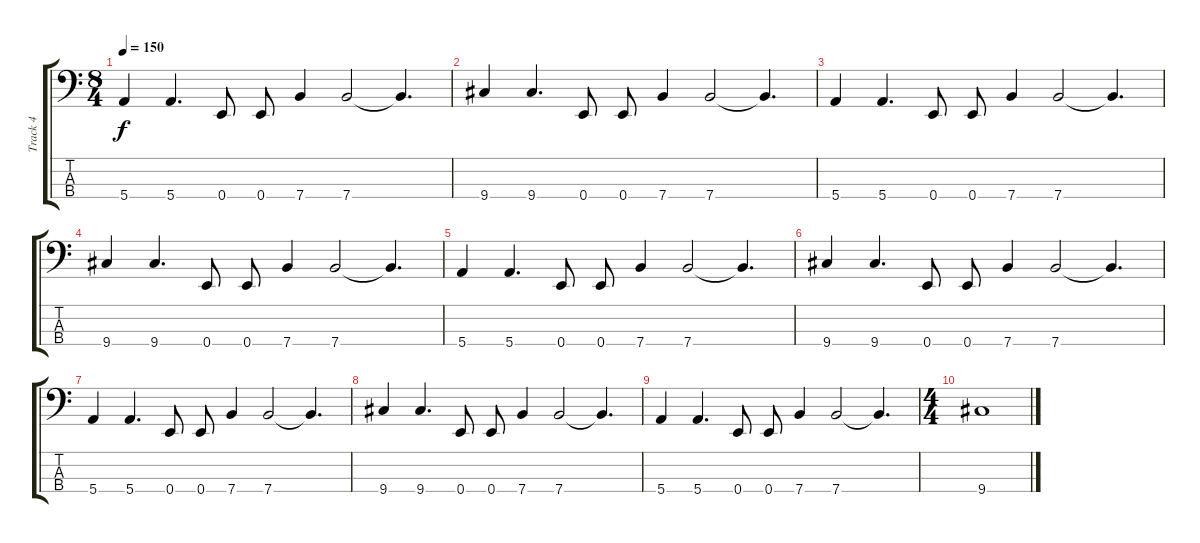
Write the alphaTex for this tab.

\track ("Track 4" "Track 4") {instrument electricbassfinger}
\staff {score tabs}
\tuning (G2 D2 A1 E1) {hide}
\ts (8 4)
\tempo 150
\clef f4
\ks c
5.4.4{dy f} 5.4.4{d} 0.4.8 0.4.8 7.4.4 7.4.2 7.4{t}.4{d} |
9.4.4 9.4.4{d} 0.4.8 0.4.8 7.4.4 7.4.2 7.4{t}.4{d} |
5.4.4 5.4.4{d} 0.4.8 0.4.8 7.4.4 7.4.2 7.4{t}.4{d} |
9.4.4 9.4.4{d} 0.4.8 0.4.8 7.4.4 7.4.2 7.4{t}.4{d} |
5.4.4 5.4.4{d} 0.4.8 0.4.8 7.4.4 7.4.2 7.4{t}.4{d} |
9.4.4 9.4.4{d} 0.4.8 0.4.8 7.4.4 7.4.2 7.4{t}.4{d} |
5.4.4 5.4.4{d} 0.4.8 0.4.8 7.4.4 7.4.2 7.4{t}.4{d} |
9.4.4 9.4.4{d} 0.4.8 0.4.8 7.4.4 7.4.2 7.4{t}.4{d} |
5.4.4 5.4.4{d} 0.4.8 0.4.8 7.4.4 7.4.2 7.4{t}.4{d} |
\ts (4 4)
9.4.1
